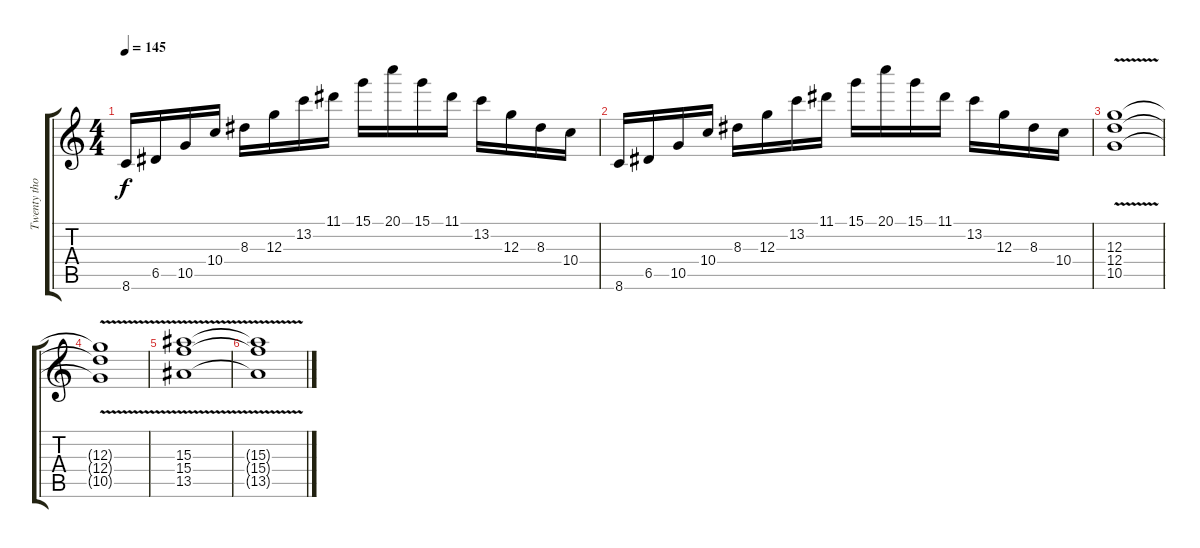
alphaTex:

\track ("Twenty thousand dollars?!?" "Twenty tho") {instrument acousticguitarnylon}
\staff {score tabs}
\tuning (E4 B3 G3 D3 A2 E2) {hide}
\ts (4 4)
\tempo 145
\clef g2
\ks c
8.6.16{dy f} 6.5.16 10.5.16 10.4.16 8.3.16 12.3.16 13.2.16 11.1.16 15.1.16 20.1.16 15.1.16 11.1.16 13.2.16 12.3.16 8.3.16 10.4.16 |
8.6.16 6.5.16 10.5.16 10.4.16 8.3.16 12.3.16 13.2.16 11.1.16 15.1.16 20.1.16 15.1.16 11.1.16 13.2.16 12.3.16 8.3.16 10.4.16 |
(12.3{v} 12.4 10.5).1 |
(12.3{t} 12.4{t} 10.5{t}).1 |
(15.3{v} 15.4 13.5).1 |
(15.3{t} 15.4{t} 13.5{t}).1
